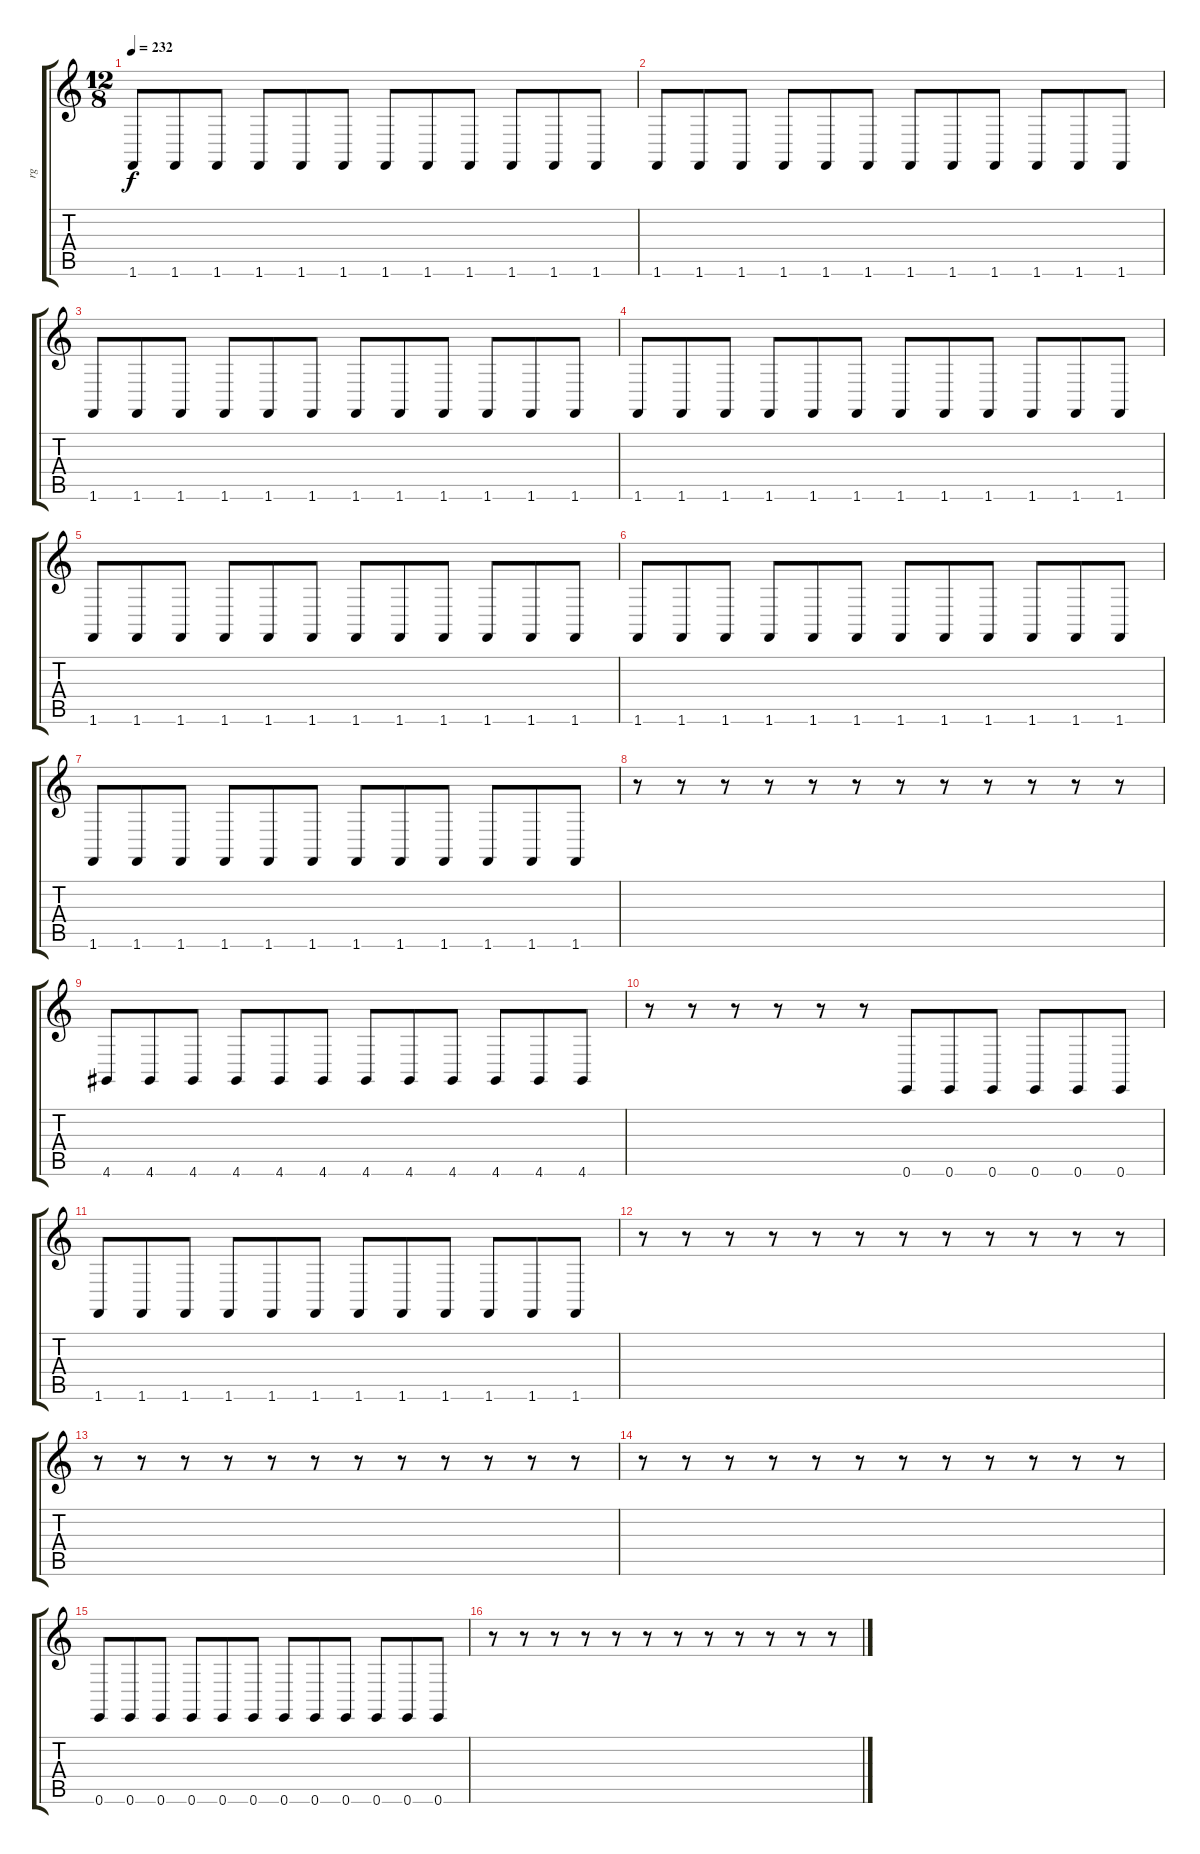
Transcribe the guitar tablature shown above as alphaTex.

\track ("rg" "rg") {instrument lead5charang}
\staff {score tabs}
\tuning (E4 B3 G3 D3 A2 E2) {hide}
\ts (12 8)
\tempo 232
\clef g2
\ks c
1.6.8{dy f} 1.6.8 1.6.8 1.6.8 1.6.8 1.6.8 1.6.8 1.6.8 1.6.8 1.6.8 1.6.8 1.6.8 |
1.6.8 1.6.8 1.6.8 1.6.8 1.6.8 1.6.8 1.6.8 1.6.8 1.6.8 1.6.8 1.6.8 1.6.8 |
1.6.8 1.6.8 1.6.8 1.6.8 1.6.8 1.6.8 1.6.8 1.6.8 1.6.8 1.6.8 1.6.8 1.6.8 |
1.6.8 1.6.8 1.6.8 1.6.8 1.6.8 1.6.8 1.6.8 1.6.8 1.6.8 1.6.8 1.6.8 1.6.8 |
1.6.8 1.6.8 1.6.8 1.6.8 1.6.8 1.6.8 1.6.8 1.6.8 1.6.8 1.6.8 1.6.8 1.6.8 |
1.6.8 1.6.8 1.6.8 1.6.8 1.6.8 1.6.8 1.6.8 1.6.8 1.6.8 1.6.8 1.6.8 1.6.8 |
1.6.8 1.6.8 1.6.8 1.6.8 1.6.8 1.6.8 1.6.8 1.6.8 1.6.8 1.6.8 1.6.8 1.6.8 |
r.8 r.8 r.8 r.8 r.8 r.8 r.8 r.8 r.8 r.8 r.8 r.8 |
4.6.8 4.6.8 4.6.8 4.6.8 4.6.8 4.6.8 4.6.8 4.6.8 4.6.8 4.6.8 4.6.8 4.6.8 |
r.8 r.8 r.8 r.8 r.8 r.8 0.6.8 0.6.8 0.6.8 0.6.8 0.6.8 0.6.8 |
1.6.8 1.6.8 1.6.8 1.6.8 1.6.8 1.6.8 1.6.8 1.6.8 1.6.8 1.6.8 1.6.8 1.6.8 |
r.8 r.8 r.8 r.8 r.8 r.8 r.8 r.8 r.8 r.8 r.8 r.8 |
r.8 r.8 r.8 r.8 r.8 r.8 r.8 r.8 r.8 r.8 r.8 r.8 |
r.8 r.8 r.8 r.8 r.8 r.8 r.8 r.8 r.8 r.8 r.8 r.8 |
0.6.8 0.6.8 0.6.8 0.6.8 0.6.8 0.6.8 0.6.8 0.6.8 0.6.8 0.6.8 0.6.8 0.6.8 |
r.8 r.8 r.8 r.8 r.8 r.8 r.8 r.8 r.8 r.8 r.8 r.8
